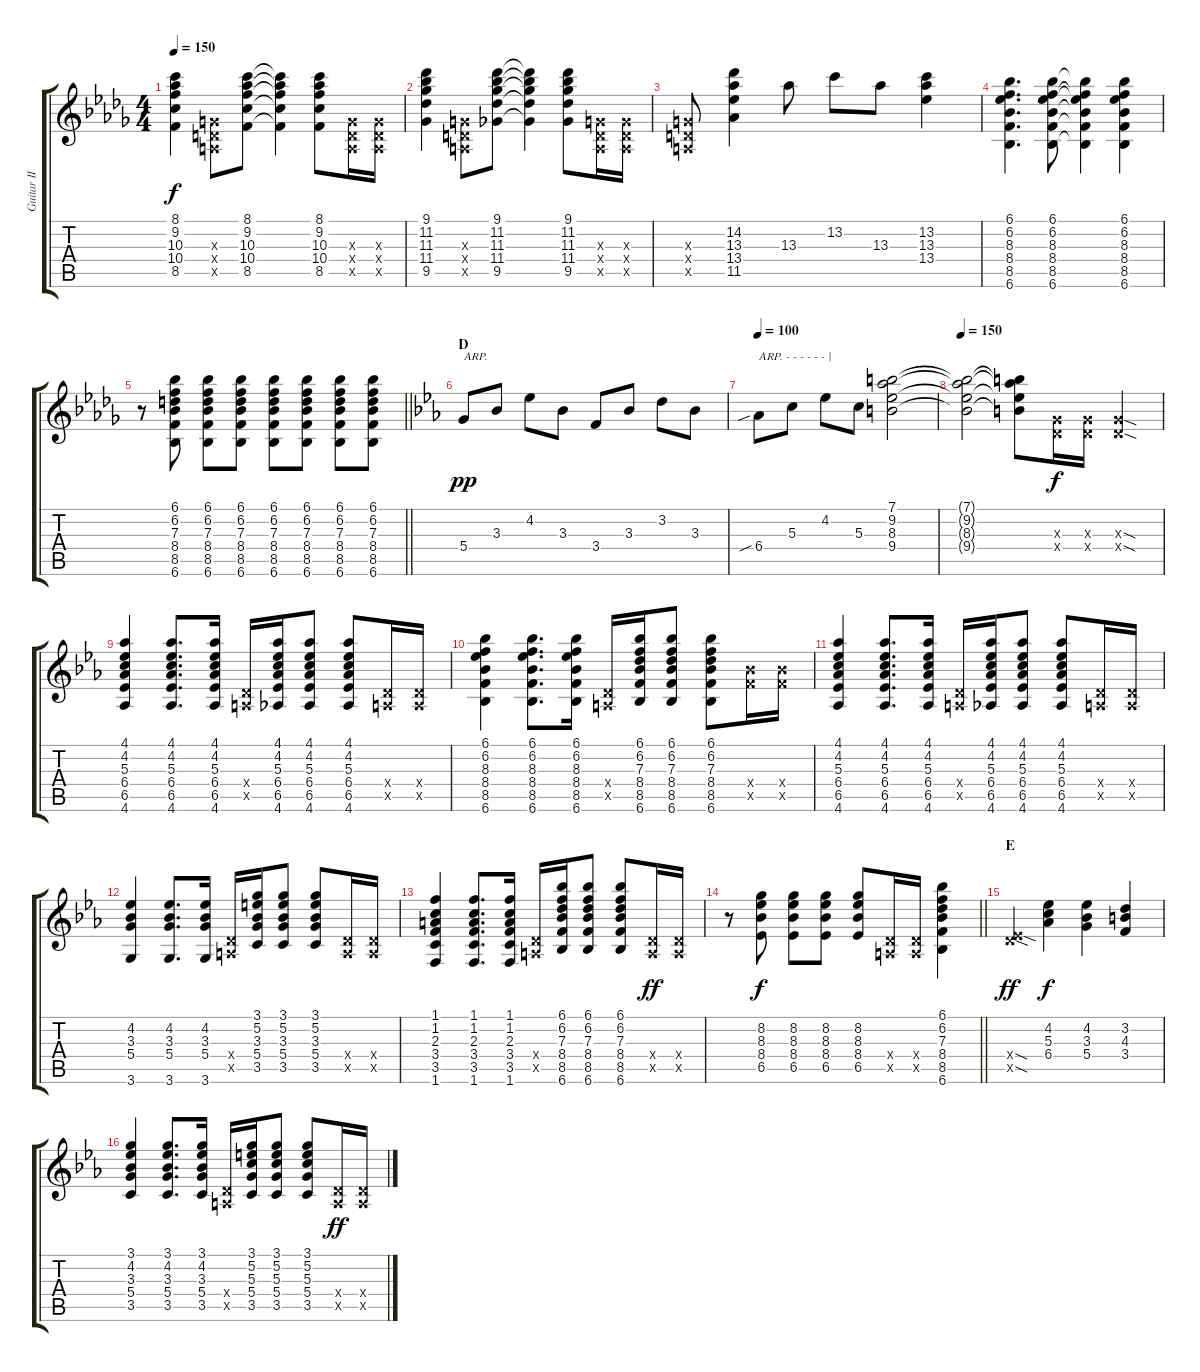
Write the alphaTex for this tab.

\track ("Guitar II (Nakano Azusa)" "Guitar II ") {instrument overdrivenguitar}
\staff {score tabs}
\tuning (E4 B3 G3 D3 A2 E2) {hide}
\ts (4 4)
\tempo 150
\clef g2
\ks db
(8.1 9.2 10.3 10.4 8.5).4{dy f} (0.3{x} 0.4{x} 0.5{x}).8 (8.1 9.2 10.3 10.4 8.5).8 (8.1{t} 9.2{t} 10.3{t} 10.4{t} 8.5{t}).4 (8.1 9.2 10.3 10.4 8.5).8 (0.3{x} 0.4{x} 0.5{x}).16 (0.3{x} 0.4{x} 0.5{x}).16 |
(9.1 11.2 11.3 11.4 9.5).4 (0.3{x} 0.4{x} 0.5{x}).8 (9.1 11.2 11.3 11.4 9.5).8 (9.1{t} 11.2{t} 11.3{t} 11.4{t} 9.5{t}).4 (9.1 11.2 11.3 11.4 9.5).8 (0.3{x} 0.4{x} 0.5{x}).16 (0.3{x} 0.4{x} 0.5{x}).16 |
(0.3{x} 0.4{x} 0.5{x}).8 (14.2 13.3 13.4 11.5).4 13.3.8 13.2.8 13.3.8 (13.2 13.3 13.4).4 |
(6.1 6.2 8.3 8.4 8.5 6.6).4{d} (6.1 6.2 8.3 8.4 8.5 6.6).8 (6.1{t} 6.2{t} 8.3{t} 8.4{t} 8.5{t} 6.6{t}).4 (6.1 6.2 8.3 8.4 8.5 6.6).4 |
\barLineRight lightlight
r.8 (6.1 6.2 7.3 8.4 8.5 6.6).8 (6.1 6.2 7.3 8.4 8.5 6.6).8 (6.1 6.2 7.3 8.4 8.5 6.6).8 (6.1 6.2 7.3 8.4 8.5 6.6).8 (6.1 6.2 7.3 8.4 8.5 6.6).8 (6.1 6.2 7.3 8.4 8.5 6.6).8 (6.1 6.2 7.3 8.4 8.5 6.6).8 |
\section ("" "D")
\ks eb
5.4.8{txt "ARP." dy pp} 3.3.8 4.2.8 3.3.8 3.4.8 3.3.8 3.2.8 3.3.8 |
\tempo 100
6.4{sib}.8{txt "ARP. - - - - - - |"} 5.3.8 4.2.8 5.3.8 (7.1 9.2 8.3 9.4).2 |
\tempo 150
(7.1{t} 9.2{t} 8.3{t} 9.4{t}).2 (7.1{t} 9.2{t} 8.3{t} 9.4{t}).8 (0.3{x} 0.4{x}).16{dy f} (0.3{x} 0.4{x}).16 (0.3{sod x} 0.4{sod x}).4 |
(4.1 4.2 5.3 6.4 6.5 4.6).4 (4.1 4.2 5.3 6.4 6.5 4.6).8{d} (4.1 4.2 5.3 6.4 6.5 4.6).16 (0.4{x} 0.5{x}).16 (4.1 4.2 5.3 6.4 6.5 4.6).16 (4.1 4.2 5.3 6.4 6.5 4.6).8 (4.1 4.2 5.3 6.4 6.5 4.6).8 (0.4{x} 0.5{x}).16 (0.4{x} 0.5{x}).16 |
(6.1 6.2 8.3 8.4 8.5 6.6).4 (6.1 6.2 8.3 8.4 8.5 6.6).8{d} (6.1 6.2 8.3 8.4 8.5 6.6).16 (0.4{x} 0.5{x}).16 (6.1 6.2 7.3 8.4 8.5 6.6).16 (6.1 6.2 7.3 8.4 8.5 6.6).8 (6.1 6.2 7.3 8.4 8.5 6.6).8 (8.4{x} 8.5{x}).16 (8.4{x} 8.5{x}).16 |
(4.1 4.2 5.3 6.4 6.5 4.6).4 (4.1 4.2 5.3 6.4 6.5 4.6).8{d} (4.1 4.2 5.3 6.4 6.5 4.6).16 (0.4{x} 0.5{x}).16 (4.1 4.2 5.3 6.4 6.5 4.6).16 (4.1 4.2 5.3 6.4 6.5 4.6).8 (4.1 4.2 5.3 6.4 6.5 4.6).8 (0.4{x} 0.5{x}).16 (0.4{x} 0.5{x}).16 |
(4.2 3.3 5.4 3.6).4 (4.2 3.3 5.4 3.6).8{d} (4.2 3.3 5.4 3.6).16 (0.4{x} 0.5{x}).16 (3.1 5.2 3.3 5.4 3.5).16 (3.1 5.2 3.3 5.4 3.5).8 (3.1 5.2 3.3 5.4 3.5).8 (0.4{x} 0.5{x}).16 (0.4{x} 0.5{x}).16 |
(1.1 1.2 2.3 3.4 3.5 1.6).4 (1.1 1.2 2.3 3.4 3.5 1.6).8{d} (1.1 1.2 2.3 3.4 3.5 1.6).16 (0.4{x} 0.5{x}).16 (6.1 6.2 7.3 8.4 8.5 6.6).16 (6.1 6.2 7.3 8.4 8.5 6.6).8 (6.1 6.2 7.3 8.4 8.5 6.6).8 (0.4{x} 0.5{x}).16{dy ff} (0.4{x} 0.5{x}).16 |
\barLineRight lightlight
r.8 (8.2 8.3 8.4 6.5).8{dy f} (8.2 8.3 8.4 6.5).8 (8.2 8.3 8.4 6.5).8 (8.2 8.3 8.4 6.5).8 (0.4{x} 0.5{x}).16 (0.4{x} 0.5{x}).16 (6.1 6.2 7.3 8.4 8.5 6.6).4 |
\section ("" "E")
(0.4{sod x} 6.5{sod x}).4{dy ff} (4.2 5.3 6.4).4{dy f} (4.2 3.3 5.4).4 (3.2 4.3 3.4).4 |
(3.1 4.2 3.3 5.4 3.5).4 (3.1 4.2 3.3 5.4 3.5).8{d} (3.1 4.2 3.3 5.4 3.5).16 (0.4{x} 0.5{x}).16 (3.1 5.2 5.3 5.4 3.5).16 (3.1 5.2 5.3 5.4 3.5).8 (3.1 5.2 5.3 5.4 3.5).8 (0.4{x} 0.5{x}).16{dy ff} (0.4{x} 0.5{x}).16
